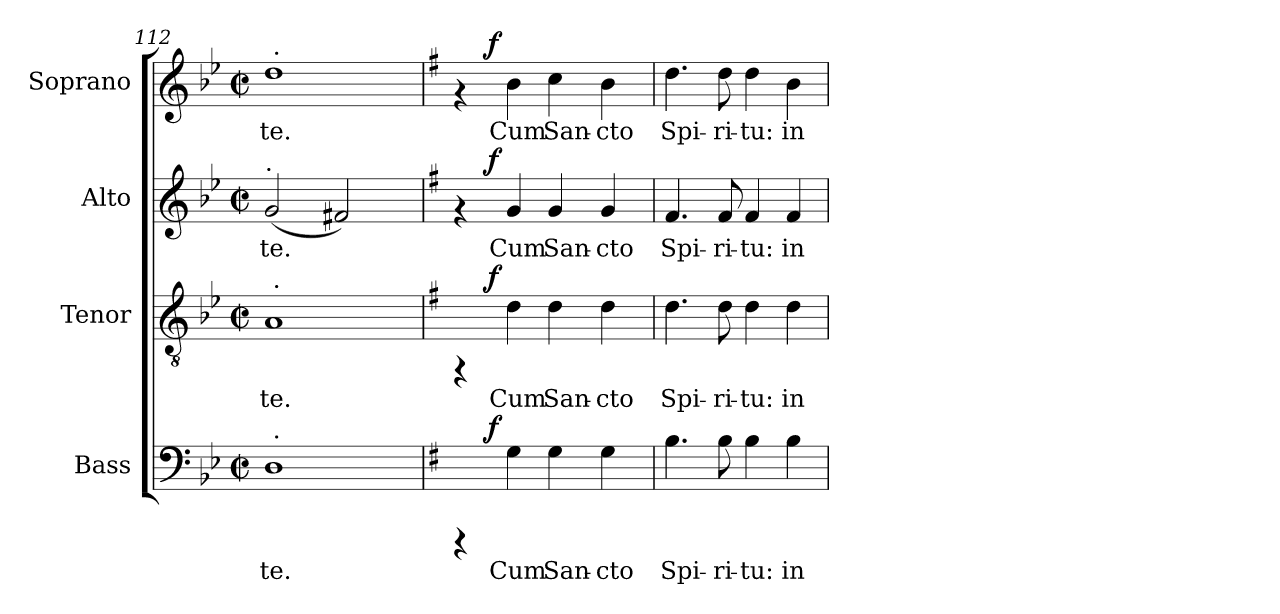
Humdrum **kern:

**kern	**text	**dynam	**kern	**text	**dynam	**kern	**text	**dynam	**kern	**text	**dynam
*part4	*part4	*part4	*part3	*part3	*part3	*part2	*part2	*part2	*part1	*part1	*part1
*staff4	*staff4	*staff4	*staff3	*staff3	*staff3	*staff2	*staff2	*staff2	*staff1	*staff1	*staff1
*I"Bass	*	*	*I"Tenor	*	*	*I"Alto	*	*	*I"Soprano	*	*
*I'B.	*	*	*I'T.	*	*	*I'A.	*	*	*I'S.	*	*
*clefF4	*	*	*clefGv2	*	*	*clefG2	*	*	*clefG2	*	*
*k[b-e-]	*	*	*k[b-e-]	*	*	*k[b-e-]	*	*	*k[b-e-]	*	*
*B-:	*	*	*B-:	*	*	*B-:	*	*	*B-:	*	*
*M2/2	*	*	*M2/2	*	*	*M2/2	*	*	*M2/2	*	*
*met(c|)	*	*	*met(c|)	*	*	*met(c|)	*	*	*met(c|)	*	*
=112	=112	=112	=112	=112	=112	=112	=112	=112	=112	=112	=112
!	!	!	!	!	!	!LO:TX:a:t=.	!	!	!	!	!
!	!LO:LY:b:cj	!	!	!LO:LY:b:cj	!	!	!LO:LY:b:cj	!	!	!LO:LY:b:cj	!
*^	*	*	*^	*	*	*	*	*	*^	*	*
1D	64ryy	te.	.	1A	64ryy	-te.	.	(<2g/	te.	.	1dd	64ryy	te.	.
!	!	!	!	!	!	!	!	!	!	!	!	!LO:TX:a:t=.	!	!
!	!	!	!	!	!LO:TX:a:t=.	!	!	!	!	!	!	!	!	!
!	!LO:TX:a:t=.	!	!	!	!	!	!	!	!	!	!	!	!	!
.	2ryy	.	.	.	2ryy	.	.	.	.	.	.	2ryy	.	.
!	!	!	!	!	!	!	!	!	!LO:LY:b:cj	!	!	!	!	!
.	.	.	.	.	.	.	.	2f#X/)	.	.	.	.	.	.
.	4ryy	.	.	.	4ryy	.	.	.	.	.	.	4ryy	.	.
.	8...ryy	.	.	.	8...ryy	.	.	.	.	.	.	8...ryy	.	.
!!LO:PB:g=z	!!
=113	=113	=113	=113	=113	=113	=113	=113	=113	=113	=113	=113	=113	=113	=113
*k[f#]	*	*	*	*k[f#]	*	*	*	*k[f#]	*	*	*k[f#]	*	*	*
*G:	*	*	*	*G:	*	*	*	*G:	*	*	*G:	*	*	*
*	*	*	*	*	*	*	*	*^	*	*	*	*	*	*
4rCCC	8.ryy	.	.	4rFF	8.ryy	.	.	4rf	8.ryy	.	.	4rf	8.ryy	.	.
!	!	!	!LO:DY:a	!	!	!	!LO:DY:a	!	!	!	!LO:DY:a	!	!	!	!LO:DY:a
.	2ryy	.	f	.	2ryy	.	f	.	2ryy	.	f	.	2ryy	.	f
!	!	!LO:LY:b:cj	!	!	!	!LO:LY:b:cj	!	!	!	!LO:LY:b:cj	!	!	!	!LO:LY:b:cj	!
4G\	.	Cum	.	4d\	.	Cum	.	4g/	.	Cum	.	4b\	.	Cum	.
!	!	!LO:LY:b:cj	!	!	!	!LO:LY:b:cj	!	!	!	!LO:LY:b:cj	!	!	!	!LO:LY:b:cj	!
4G\	.	San-	.	4d\	.	San-	.	4g/	.	San-	.	4cc\	.	San-	.
.	4ryy	.	.	.	4ryy	.	.	.	4ryy	.	.	.	4ryy	.	.
!	!	!LO:LY:b:cj	!	!	!	!LO:LY:b:cj	!	!	!	!LO:LY:b:cj	!	!	!	!LO:LY:b:cj	!
4G\	.	-cto	.	4d\	.	-cto	.	4g/	.	-cto	.	4b\	.	-cto	.
.	16ryy	.	.	.	16ryy	.	.	.	16ryy	.	.	.	16ryy	.	.
=114	=114	=114	=114	=114	=114	=114	=114	=114	=114	=114	=114	=114	=114	=114	=114
!	!	!LO:LY:b:cj	!	!	!	!LO:LY:b:cj	!	!	!	!LO:LY:b:cj	!	!	!	!LO:LY:b:cj	!
*v	*v	*	*	*	*	*	*	*v	*v	*	*	*v	*v	*	*
*	*	*	*v	*v	*	*	*	*	*	*	*	*
4.B\	Spi-	.	4.d\	Spi-	.	4.f#/	Spi-	.	4.dd\	Spi-	.
!	!LO:LY:b:cj	!	!	!LO:LY:b:cj	!	!	!LO:LY:b:cj	!	!	!LO:LY:b:cj	!
8B\	-ri-	.	8d\	-ri-	.	8f#/	-ri-	.	8dd\	-ri-	.
!	!LO:LY:b:cj	!	!	!LO:LY:b:cj	!	!	!LO:LY:b:cj	!	!	!LO:LY:b:cj	!
4B\	-tu:	.	4d\	-tu:	.	4f#/	-tu:	.	4dd\	-tu:	.
!	!LO:LY:b:cj	!	!	!LO:LY:b:cj	!	!	!LO:LY:b:cj	!	!	!LO:LY:b:cj	!
4B\	in	.	4d\	in	.	4f#/	in	.	4b\	in	.
=	=	=	=	=	=	=	=	=	=	=	=
*-	*-	*-	*-	*-	*-	*-	*-	*-	*-	*-	*-
